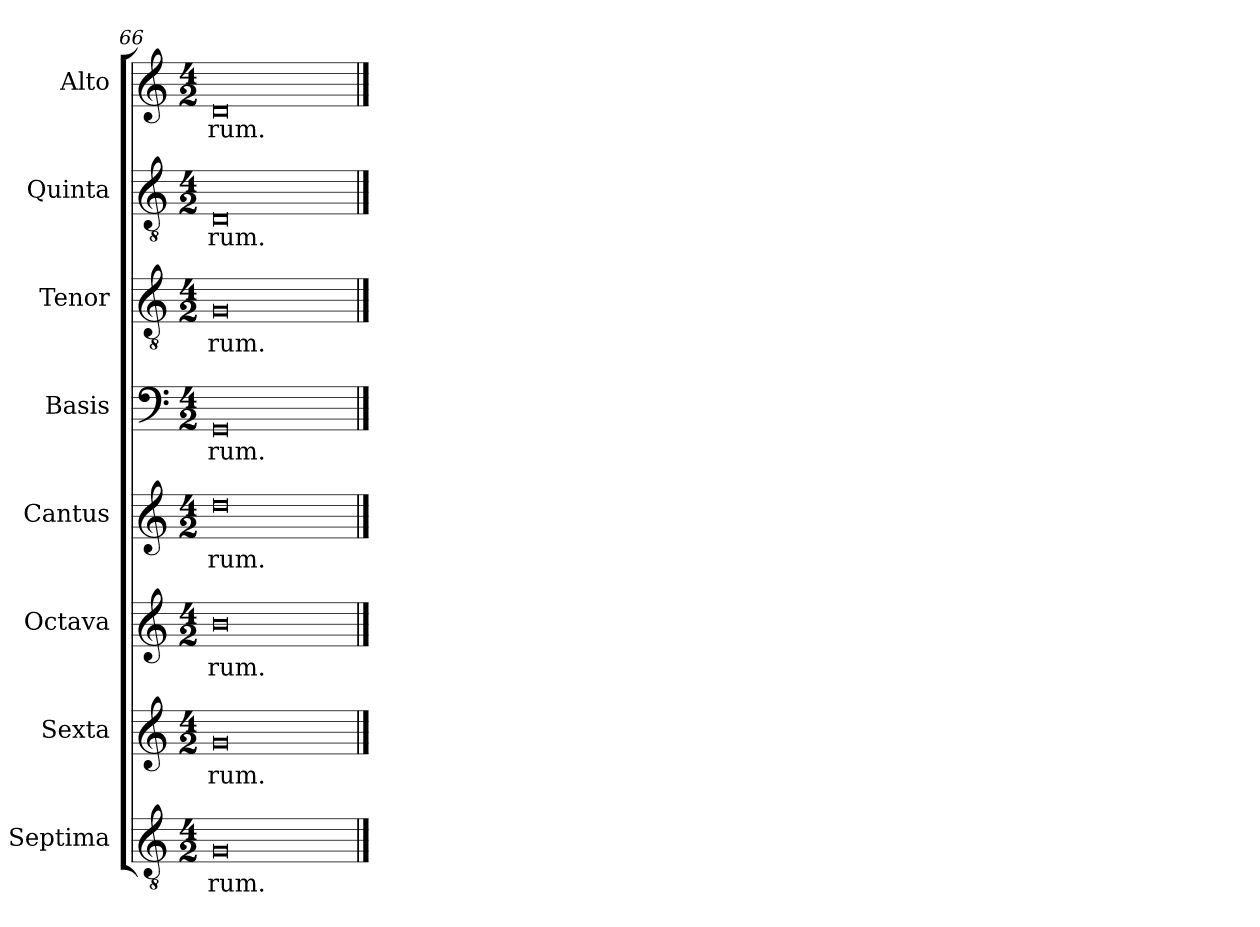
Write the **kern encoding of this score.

**kern	**text	**kern	**text	**kern	**text	**kern	**text	**kern	**text	**kern	**text	**kern	**text	**kern	**text
*part8	*part8	*part7	*part7	*part6	*part6	*part5	*part5	*part4	*part4	*part3	*part3	*part2	*part2	*part1	*part1
*staff8	*staff8	*staff7	*staff7	*staff6	*staff6	*staff5	*staff5	*staff4	*staff4	*staff3	*staff3	*staff2	*staff2	*staff1	*staff1
*I"Septima	*	*I"Sexta	*	*I"Octava	*	*I"Cantus	*	*I"Basis	*	*I"Tenor	*	*I"Quinta	*	*I"Alto	*
*	*	*	*	*	*	*I'S	*	*I'B	*	*I'T	*	*	*	*I'A	*
*clefGv2	*	*clefG2	*	*clefG2	*	*clefG2	*	*clefF4	*	*clefGv2	*	*clefGv2	*	*clefG2	*
*k[]	*	*k[]	*	*k[]	*	*k[]	*	*k[]	*	*k[]	*	*k[]	*	*k[]	*
*C:	*	*C:	*	*C:	*	*C:	*	*C:	*	*C:	*	*C:	*	*C:	*
*M4/2	*	*M4/2	*	*M4/2	*	*M4/2	*	*M4/2	*	*M4/2	*	*M4/2	*	*M4/2	*
=66	=66	=66	=66	=66	=66	=66	=66	=66	=66	=66	=66	=66	=66	=66	=66
!	!LO:LY:b	!	!LO:LY:b	!	!LO:LY:b	!	!LO:LY:b	!	!LO:LY:b	!	!LO:LY:b	!	!LO:LY:b	!	!LO:LY:b
0G	-rum.	0g	-rum.	0b	-rum.	0dd	-rum.	0GG	-rum.	0G	-rum.	0D	-rum.	0d	-rum.
==	==	==	==	==	==	==	==	==	==	==	==	==	==	==	==
*-	*-	*-	*-	*-	*-	*-	*-	*-	*-	*-	*-	*-	*-	*-	*-
